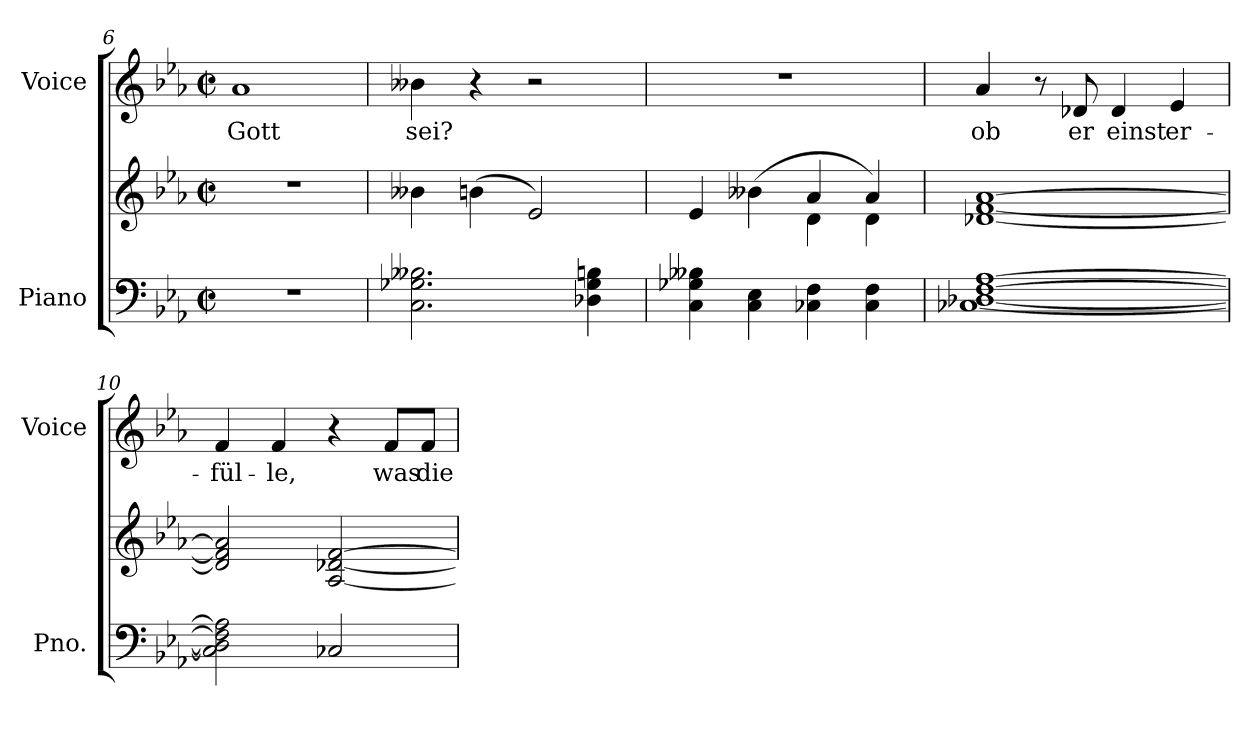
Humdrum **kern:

**kern	**kern	**kern	**text
*part2	*part2	*part1	*part1
*staff3	*staff2	*staff1	*staff1
*I"Piano	*	*I"Voice	*
*I'Pno.	*	*I'Voice	*
*clefF4	*clefG2	*clefG2	*
*k[b-e-a-]	*k[b-e-a-]	*k[b-e-a-]	*
*E-:	*E-:	*E-:	*
*M2/2	*M2/2	*M2/2	*
*met(c|)	*met(c|)	*met(c|)	*
=6	=6	=6	=6
!	!	!	!LO:LY:b:color=#000000
1r	1r	1a-i	Gott
=7	=7	=7	=7
!	!	!	!LO:LY:b:color=#000000
2.Ci\ 2.G-Xi 2.B--Xi	4b--Xi\	4b--Xi\	sei?
.	(4bi\	4r	.
.	2e-i/)	2r	.
4D-Xi\ 4G-i 4Bi	.	.	.
!!LO:LB:g=z
=8	=8	=8	=8
*	*^	*	*
4Ci\ 4G-Xi 4B--Xi	4e-i/	2ryy	1r	.
4Ci\ 4E-i	(4b--Xi\	.	.	.
4C-Xi\ 4Fi	4a-i/	4di\	.	.
4C-i\ 4Fi	4a-i/)	4di\	.	.
*	*v	*v	*	*
=9	=9	=9	=9
*	*^	*	*
!	!	!	!	!LO:LY:b:color=#000000
*	*v	*v	*	*
[<1C-Xi [>1D-Xi [>1Fi [>1A-i	[<1d-Xi [<1fi [>1a-i	4a-i/	ob
.	.	8r	.
!	!	!	!LO:LY:b:color=#000000
.	.	8d-Xi/	er
!	!	!	!LO:LY:b:color=#000000
.	.	4d-i/	einst
!	!	!	!LO:LY:b:color=#000000
.	.	4e-i/	er-
=10	=10	=10	=10
!	!	!	!LO:LY:b:color=#000000
2C-i\] 2D-i] 2Fi] 2A-i]	2d-i/] 2fi] 2a-i]	4fi/	-fül-
!	!	!	!LO:LY:b:color=#000000
.	.	4fi/	-le,
2C-Xi/	[<2A-i/ [<2d-Xi [>2fi	4r	.
!	!	!	!LO:LY:b:color=#000000
.	.	8fi/L	was
!	!	!	!LO:LY:b:color=#000000
.	.	8fi/J	die
=	=	=	=
*-	*-	*-	*-
